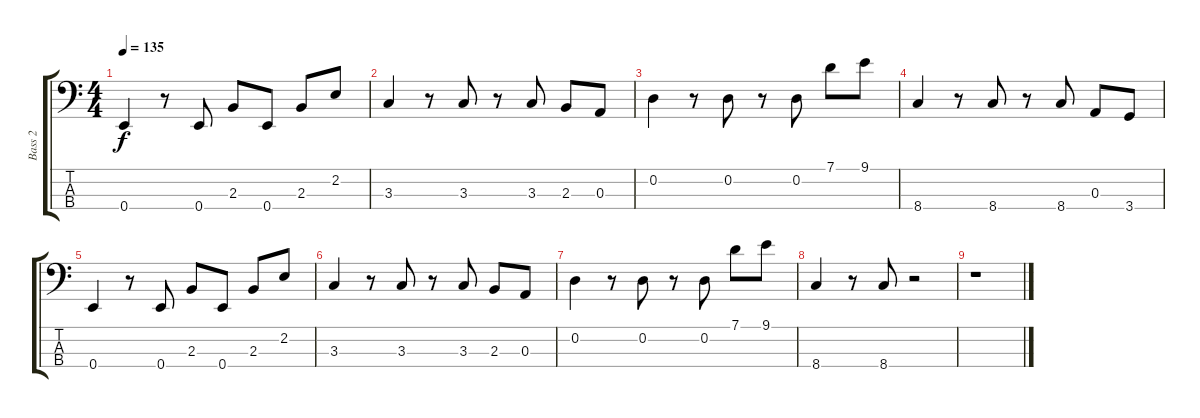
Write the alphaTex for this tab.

\track ("Bass 2" "Bass 2") {instrument electricbasspick}
\staff {score tabs}
\tuning (G2 D2 A1 E1) {hide}
\ts (4 4)
\tempo 135
\clef f4
\ks c
0.4.4{dy f} r.8 0.4.8 2.3.8 0.4.8 2.3.8 2.2.8 |
3.3.4 r.8 3.3.8 r.8 3.3.8 2.3.8 0.3.8 |
0.2.4 r.8 0.2.8 r.8 0.2.8 7.1.8 9.1.8 |
8.4.4 r.8 8.4.8 r.8 8.4.8 0.3.8 3.4.8 |
0.4.4 r.8 0.4.8 2.3.8 0.4.8 2.3.8 2.2.8 |
3.3.4 r.8 3.3.8 r.8 3.3.8 2.3.8 0.3.8 |
0.2.4 r.8 0.2.8 r.8 0.2.8 7.1.8 9.1.8 |
8.4.4 r.8 8.4.8 r.2 |
r.1
